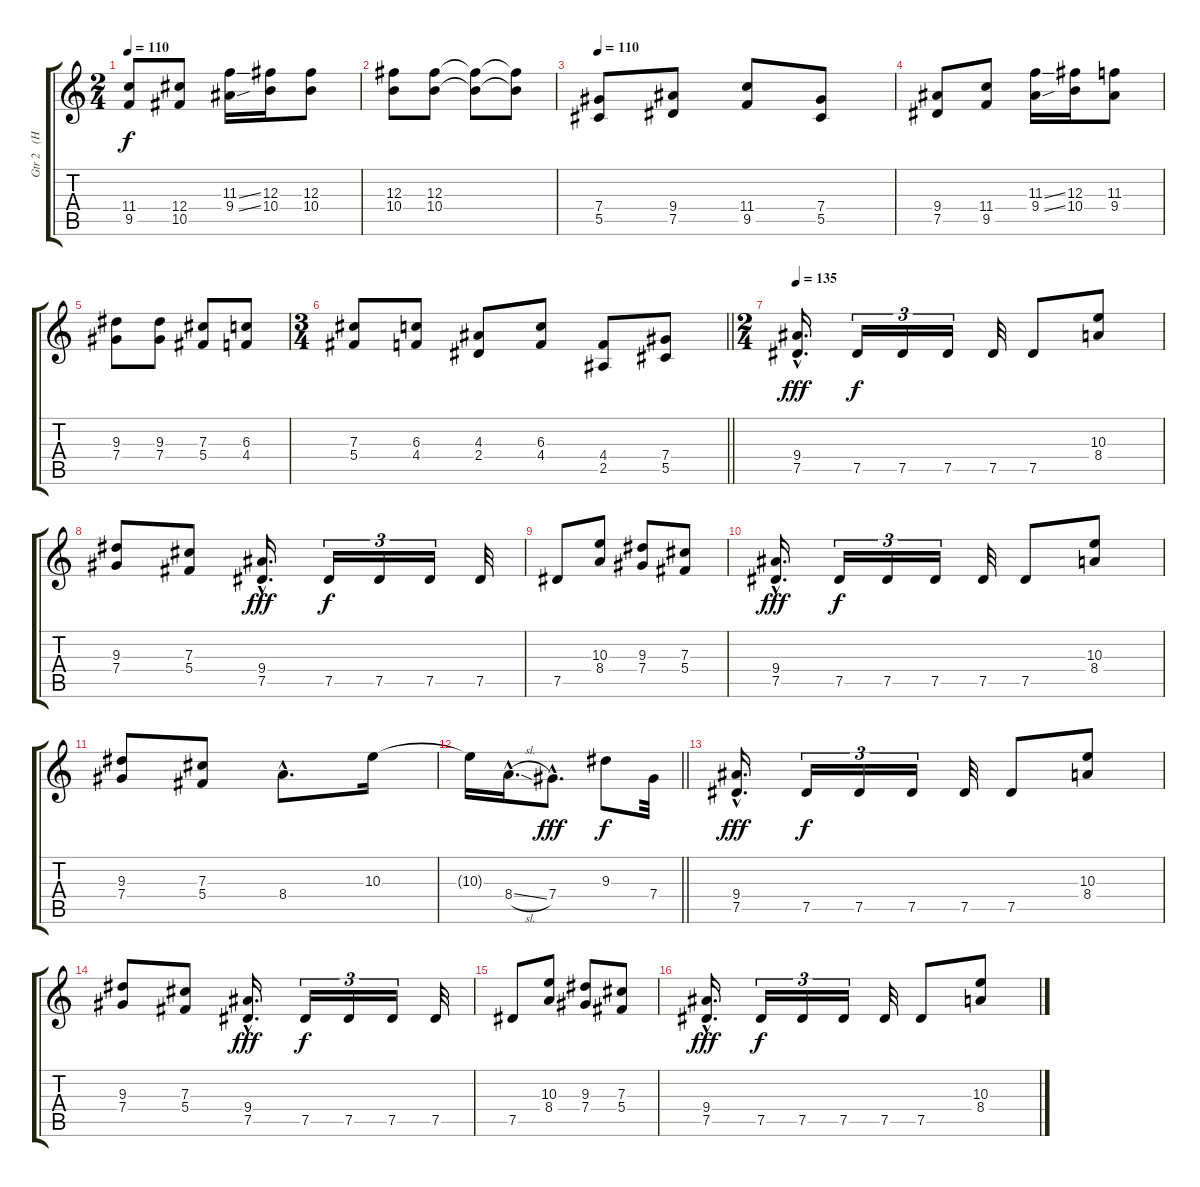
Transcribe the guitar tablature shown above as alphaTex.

\track ("Gtr 2   (Hernan)" "Gtr 2   (H") {instrument distortionguitar}
\staff {score tabs}
\tuning (Eb4 Bb3 Gb3 Db3 Ab2 Eb2) {hide}
\ts (2 4)
\tempo 110
\clef g2
\ks c
(11.4 9.5).8{dy f} (12.4 10.5).8 (11.3{ss} 9.4{ss}).16 (12.3 10.4).16 (12.3 10.4).8 |
(12.3 10.4).8 (12.3 10.4).8 (12.3{t} 10.4{t}).8 (12.3{t} 10.4{t}).8 |
\tempo 110
(7.4 5.5).8 (9.4 7.5).8 (11.4 9.5).8 (7.4 5.5).8 |
(9.4 7.5).8 (11.4 9.5).8 (11.3{ss} 9.4{ss}).16 (12.3 10.4).16 (11.3 9.4).8 |
(9.3 7.4).8 (9.3 7.4).8 (7.3 5.4).8 (6.3 4.4).8 |
\ts (3 4)
\barLineRight lightlight
(7.3 5.4).8 (6.3 4.4).8 (4.3 2.4).8 (6.3 4.4).8 (4.4 2.5).8 (7.4 5.5).8 |
\ts (2 4)
\tempo 135
(9.4{hac} 7.5{hac}).16{d dy fff} 7.5.16{tu (3 2) dy f} 7.5.16{tu (3 2)} 7.5.16{tu (3 2)} 7.5.32 7.5.8 (10.3 8.4).8 |
(9.3 7.4).8 (7.3 5.4).8 (9.4{hac} 7.5{hac}).16{d dy fff} 7.5.16{tu (3 2) dy f} 7.5.16{tu (3 2)} 7.5.16{tu (3 2)} 7.5.32 |
7.5.8 (10.3 8.4).8 (9.3 7.4).8 (7.3 5.4).8 |
(9.4{hac} 7.5{hac}).16{d dy fff} 7.5.16{tu (3 2) dy f} 7.5.16{tu (3 2)} 7.5.16{tu (3 2)} 7.5.32 7.5.8 (10.3 8.4).8 |
(9.3 7.4).8 (7.3 5.4).8 8.4{hac}.8{d} 10.3.16 |
\barLineRight lightlight
10.3{t}.16 8.4{sl hac}.16{d} 7.4{hac}.8{d dy fff} 9.3.8{dy f} 7.4.32 |
(9.4{hac} 7.5{hac}).16{d dy fff} 7.5.16{tu (3 2) dy f} 7.5.16{tu (3 2)} 7.5.16{tu (3 2)} 7.5.32 7.5.8 (10.3 8.4).8 |
(9.3 7.4).8 (7.3 5.4).8 (9.4{hac} 7.5{hac}).16{d dy fff} 7.5.16{tu (3 2) dy f} 7.5.16{tu (3 2)} 7.5.16{tu (3 2)} 7.5.32 |
7.5.8 (10.3 8.4).8 (9.3 7.4).8 (7.3 5.4).8 |
(9.4{hac} 7.5{hac}).16{d dy fff} 7.5.16{tu (3 2) dy f} 7.5.16{tu (3 2)} 7.5.16{tu (3 2)} 7.5.32 7.5.8 (10.3 8.4).8
